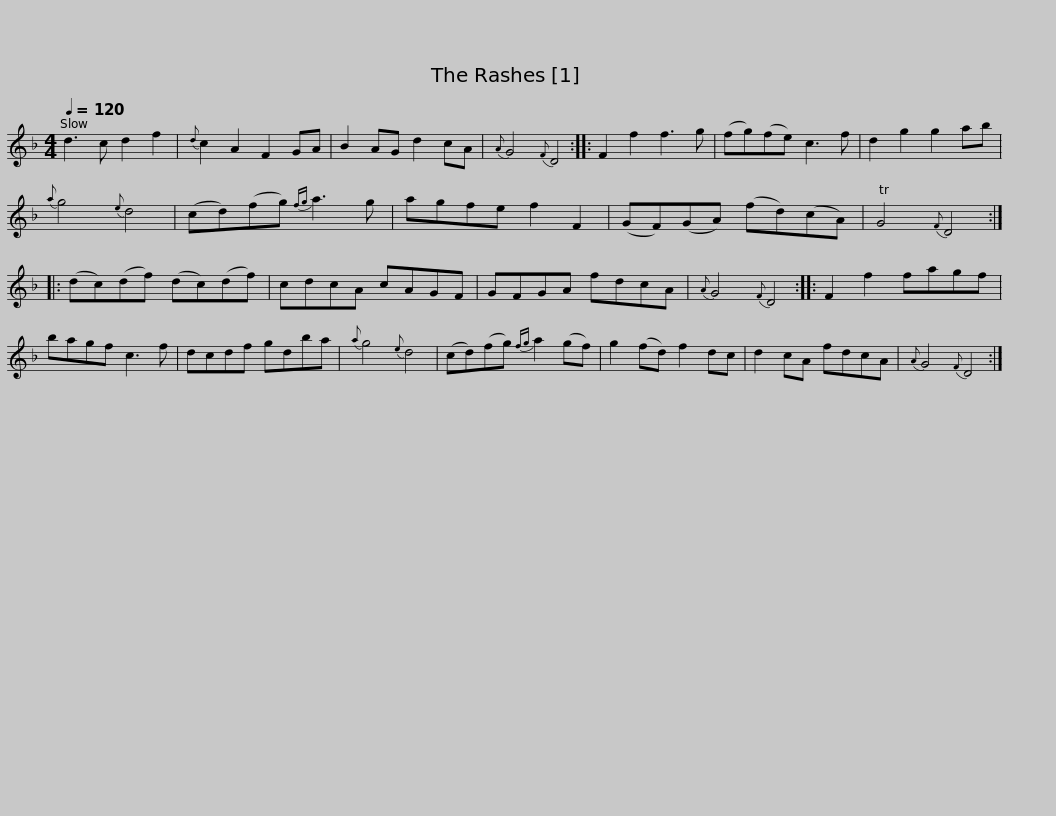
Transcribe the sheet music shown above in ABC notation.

X:1
L:1/8
Q:1/4=120
M:4/4
I:linebreak $
K:Dmin
V:1 treble
V:1
 d3 c d2 f2 |{d} c2 A2 F2 GA | B2 AG d2 cA |{A} G4{F} D4 :: F2 f2 f3 g | %5
 (fg)(fe) c3 f | d2 g2 g2 ab |${a} g4{e} d4 | (cd)(fg){fg} a3 g | agfe f2 F2 | %10
 (GF)(GA) (fd)(cA) | TG4{F} D4 :: (dc)(df) (dc)(df) |$ cdcA cAGF | GFGA fdcA | %15
{A} G4{F} D4 :: F2 f2 fagf | bagf c3 f | dcdf gdba |${a} g4{e} d4 | %20
 (cd)(fg){fg} a2 (gf) | g2 (fd) f2 dc | d2 cA fdcA |{A} G4{F} D4 :| %24
